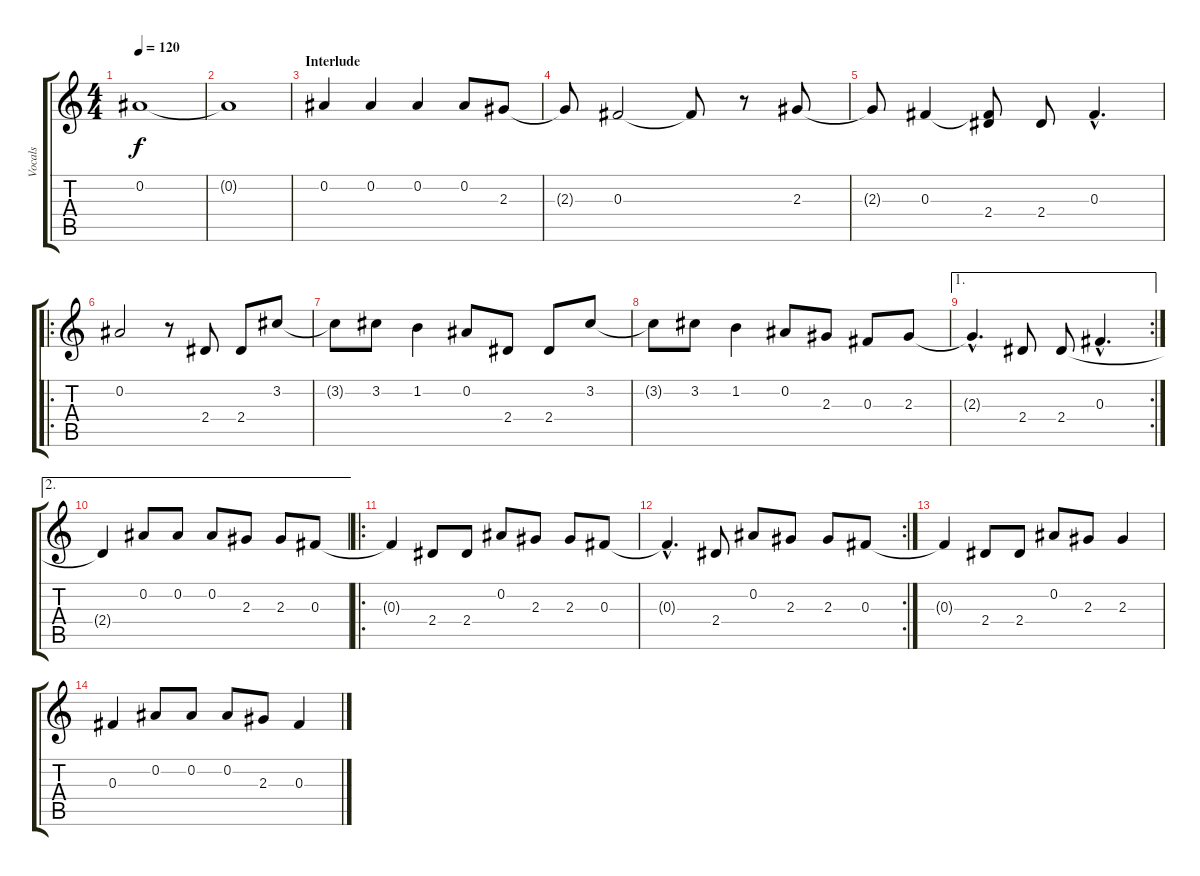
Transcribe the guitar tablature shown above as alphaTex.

\track ("Vocals" "Vocals") {instrument electricguitarclean}
\staff {score tabs}
\tuning (Eb4 Bb3 Gb3 Db3 Ab2 Eb2) {hide}
\ts (4 4)
\tempo 120
\clef g2
\ks c
0.2.1{dy f} |
0.2{t}.1 |
\section ("" "Interlude")
0.2.4 0.2.4 0.2.4 0.2.8 2.3.8 |
2.3{t}.8 0.3.2 0.3{t}.8 r.8 2.3.8 |
2.3{t}.8 0.3.4 (0.3{t} 2.4).8 2.4.8 0.3{hac}.4{d} |
\ro
0.2.2 r.8 2.4.8 2.4.8 3.2.8 |
3.2{t}.8 3.2.8 1.2.4 0.2.8 2.4.8 2.4.8 3.2.8 |
3.2{t}.8 3.2.8 1.2.4 0.2.8 2.3.8 0.3.8 2.3.8 |
\ae 1
\rc 2
2.3{hac t}.4{d} 2.4.8 2.4.8 0.3{hac}.4{d} |
\ae 2
2.4{t}.4 0.2.8 0.2.8 0.2.8 2.3.8 2.3.8 0.3.8 |
\ro
0.3{t}.4 2.4.8 2.4.8 0.2.8 2.3.8 2.3.8 0.3.8 |
\rc 2
0.3{hac t}.4{d} 2.4.8 0.2.8 2.3.8 2.3.8 0.3.8 |
0.3{t}.4 2.4.8 2.4.8 0.2.8 2.3.8 2.3.4 |
0.3.4 0.2.8 0.2.8 0.2.8 2.3.8 0.3.4
